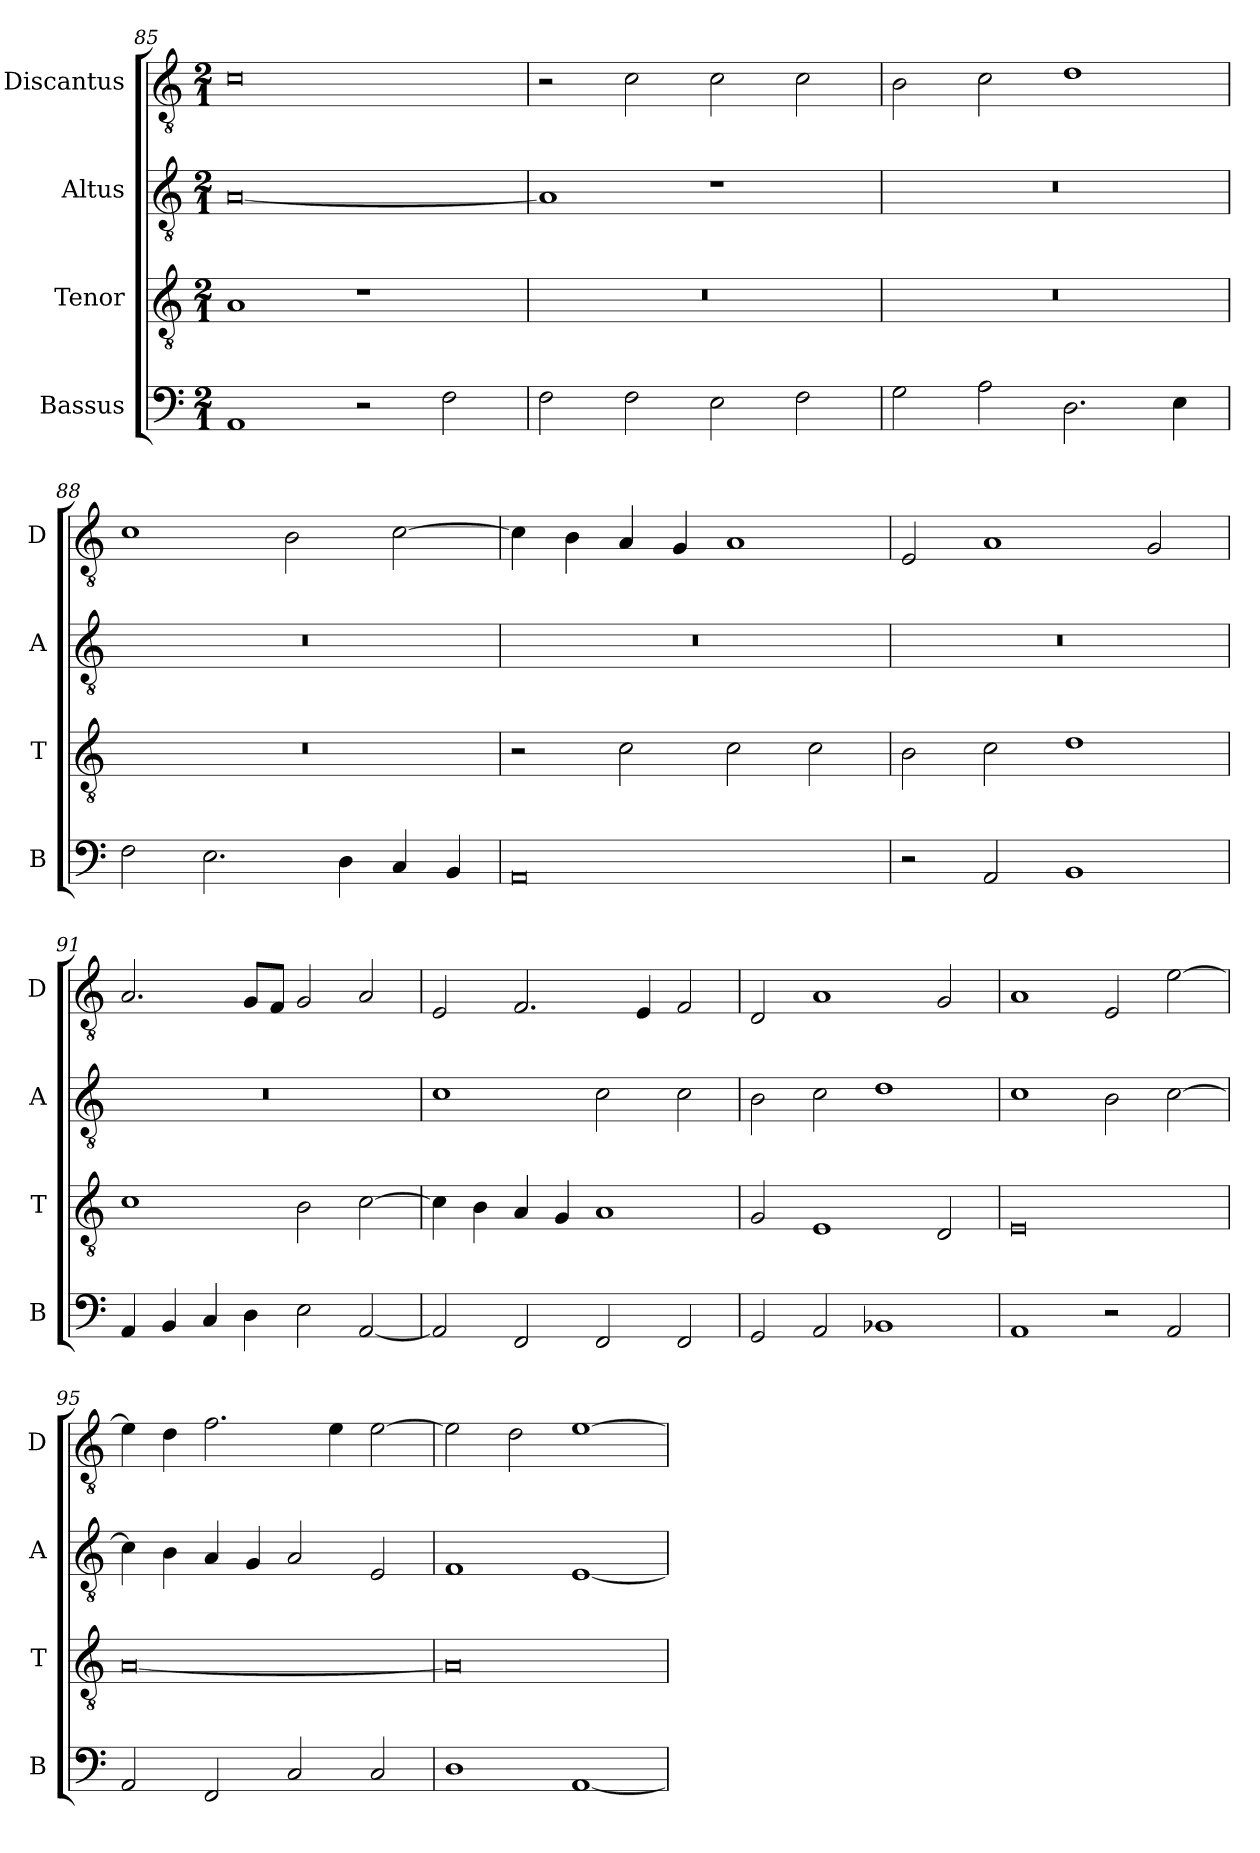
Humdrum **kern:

**kern	**kern	**kern	**kern
*part4	*part3	*part2	*part1
*staff4	*staff3	*staff2	*staff1
*I"Bassus	*I"Tenor	*I"Altus	*I"Discantus
*I'B	*I'T	*I'A	*I'D
*clefF4	*clefGv2	*clefGv2	*clefGv2
*k[]	*k[]	*k[]	*k[]
*M2/1	*M2/1	*M2/1	*M2/1
=85	=85	=85	=85
1AA	1A	[0A	0c
2r	1r	.	.
2F\	.	.	.
=86	=86	=86	=86
2F\	0r	1A]	2r
2F\	.	.	2c\
2E\	.	1r	2c\
2F\	.	.	2c\
=87	=87	=87	=87
2G\	0r	0r	2B\
2A\	.	.	2c\
2.D\	.	.	1d
4E\	.	.	.
=88	=88	=88	=88
2F\	0r	0r	1c
2.E\	.	.	.
.	.	.	2B\
4D\	.	.	.
4C/	.	.	[2c\
4BB/	.	.	.
=89	=89	=89	=89
0AA	2r	0r	4c\]
.	.	.	4B\
.	2c\	.	4A/
.	.	.	4G/
.	2c\	.	1A
.	2c\	.	.
=90	=90	=90	=90
2r	2B\	0r	2E/
2AA/	2c\	.	1A
1BB	1d	.	.
.	.	.	2G/
=91	=91	=91	=91
4AA/	1c	0r	2.A/
4BB/	.	.	.
4C/	.	.	.
4D\	.	.	8G/L
.	.	.	8F/J
2E\	2B\	.	2G/
[2AA/	[2c\	.	2A/
=92	=92	=92	=92
2AA/]	4c\]	1c	2E/
.	4B\	.	.
2FF/	4A/	.	2.F/
.	4G/	.	.
2FF/	1A	2c\	.
.	.	.	4E/
2FF/	.	2c\	2F/
=93	=93	=93	=93
2GG/	2G/	2B\	2D/
2AA/	1E	2c\	1A
1BB-X	.	1d	.
.	2D/	.	2G/
=94	=94	=94	=94
1AA	0E	1c	1A
2r	.	2B\	2E/
2AA/	.	[2c\	[2e\
=95	=95	=95	=95
2AA/	[0A	4c\]	4e\]
.	.	4B\	4d\
2FF/	.	4A/	2.f\
.	.	4G/	.
2C/	.	2A/	.
.	.	.	4e\
2C/	.	2E/	[2e\
=96	=96	=96	=96
1D	0A]	1F	2e\]
.	.	.	2d\
[1AA	.	[1E	[1e
=	=	=	=
*-	*-	*-	*-
